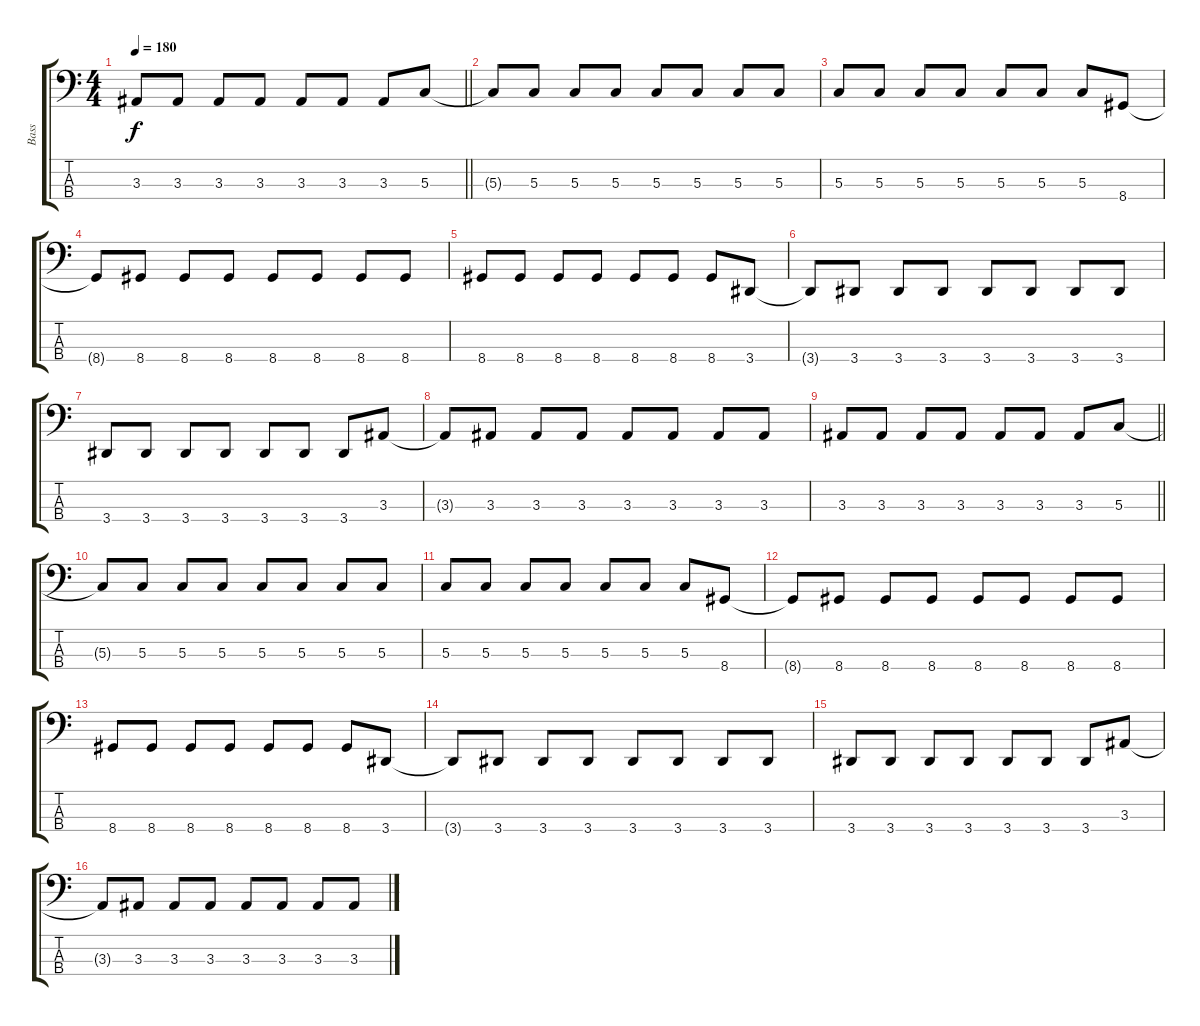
\track ("Bass" "Bass") {instrument electricbasspick}
\staff {score tabs}
\tuning (F2 C2 G1 C1) {hide}
\ts (4 4)
\tempo 180
\clef f4
\barLineRight lightlight
\ks c
3.3.8{dy f} 3.3.8 3.3.8 3.3.8 3.3.8 3.3.8 3.3.8 5.3.8 |
5.3{t}.8 5.3.8 5.3.8 5.3.8 5.3.8 5.3.8 5.3.8 5.3.8 |
5.3.8 5.3.8 5.3.8 5.3.8 5.3.8 5.3.8 5.3.8 8.4.8 |
8.4{t}.8 8.4.8 8.4.8 8.4.8 8.4.8 8.4.8 8.4.8 8.4.8 |
8.4.8 8.4.8 8.4.8 8.4.8 8.4.8 8.4.8 8.4.8 3.4.8 |
3.4{t}.8 3.4.8 3.4.8 3.4.8 3.4.8 3.4.8 3.4.8 3.4.8 |
3.4.8 3.4.8 3.4.8 3.4.8 3.4.8 3.4.8 3.4.8 3.3.8 |
3.3{t}.8 3.3.8 3.3.8 3.3.8 3.3.8 3.3.8 3.3.8 3.3.8 |
\barLineRight lightlight
3.3.8 3.3.8 3.3.8 3.3.8 3.3.8 3.3.8 3.3.8 5.3.8 |
5.3{t}.8 5.3.8 5.3.8 5.3.8 5.3.8 5.3.8 5.3.8 5.3.8 |
5.3.8 5.3.8 5.3.8 5.3.8 5.3.8 5.3.8 5.3.8 8.4.8 |
8.4{t}.8 8.4.8 8.4.8 8.4.8 8.4.8 8.4.8 8.4.8 8.4.8 |
8.4.8 8.4.8 8.4.8 8.4.8 8.4.8 8.4.8 8.4.8 3.4.8 |
3.4{t}.8 3.4.8 3.4.8 3.4.8 3.4.8 3.4.8 3.4.8 3.4.8 |
3.4.8 3.4.8 3.4.8 3.4.8 3.4.8 3.4.8 3.4.8 3.3.8 |
3.3{t}.8 3.3.8 3.3.8 3.3.8 3.3.8 3.3.8 3.3.8 3.3.8
